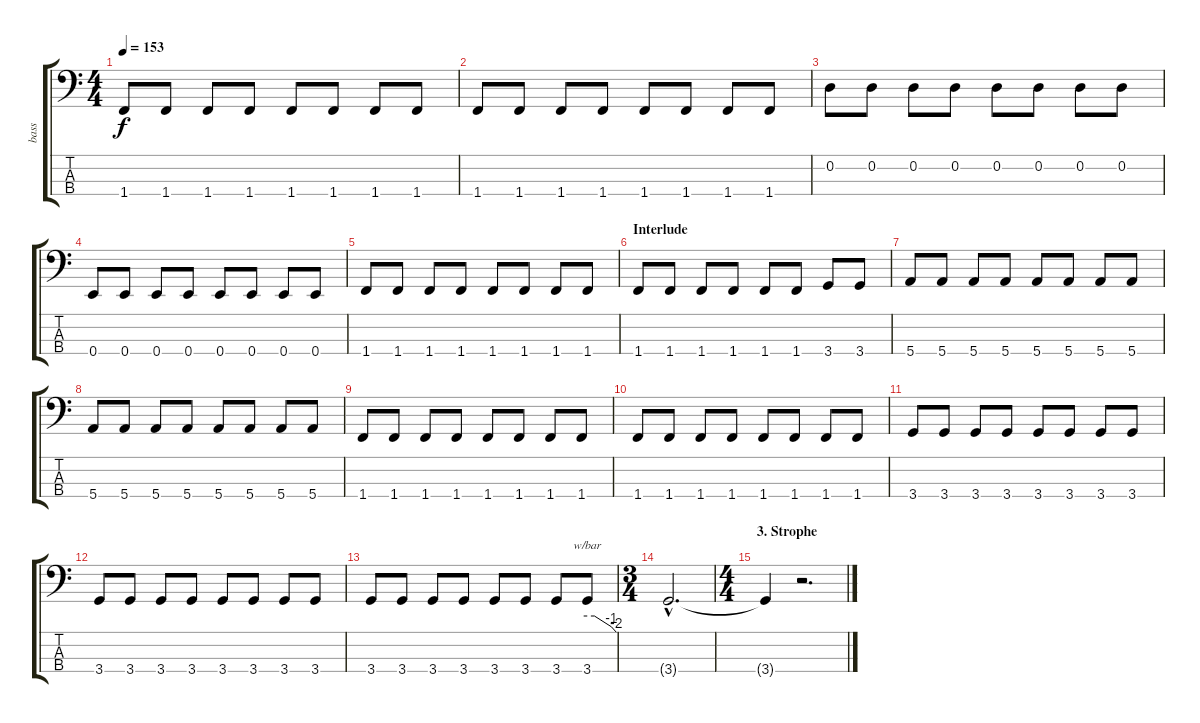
\track ("bass" "bass") {instrument electricbasspick}
\staff {score tabs}
\tuning (G2 D2 A1 E1) {hide}
\ts (4 4)
\tempo 153
\clef f4
\ks c
1.4.8{dy f} 1.4.8 1.4.8 1.4.8 1.4.8 1.4.8 1.4.8 1.4.8 |
1.4.8 1.4.8 1.4.8 1.4.8 1.4.8 1.4.8 1.4.8 1.4.8 |
0.2.8 0.2.8 0.2.8 0.2.8 0.2.8 0.2.8 0.2.8 0.2.8 |
0.4.8 0.4.8 0.4.8 0.4.8 0.4.8 0.4.8 0.4.8 0.4.8 |
1.4.8{volume 12} 1.4.8 1.4.8 1.4.8 1.4.8 1.4.8 1.4.8 1.4.8 |
\section ("" "Interlude")
1.4.8 1.4.8 1.4.8 1.4.8 1.4.8 1.4.8 3.4.8 3.4.8 |
5.4.8 5.4.8 5.4.8 5.4.8 5.4.8 5.4.8 5.4.8 5.4.8 |
5.4.8 5.4.8 5.4.8 5.4.8 5.4.8 5.4.8 5.4.8 5.4.8 |
1.4.8 1.4.8 1.4.8 1.4.8 1.4.8 1.4.8 1.4.8 1.4.8 |
1.4.8 1.4.8 1.4.8 1.4.8 1.4.8 1.4.8 1.4.8 1.4.8 |
3.4.8 3.4.8 3.4.8 3.4.8 3.4.8 3.4.8 3.4.8 3.4.8 |
3.4.8 3.4.8 3.4.8 3.4.8 3.4.8 3.4.8 3.4.8 3.4.8 |
3.4.8 3.4.8 3.4.8 3.4.8 3.4.8 3.4.8 3.4.8 3.4.8{tbe (custom default 0 0 15 0 50 -4 60 -8)} |
\ts (3 4)
3.4{hac t}.2{d} |
\ts (4 4)
\section ("" "3. Strophe")
3.4{t}.4 r.2{d}
